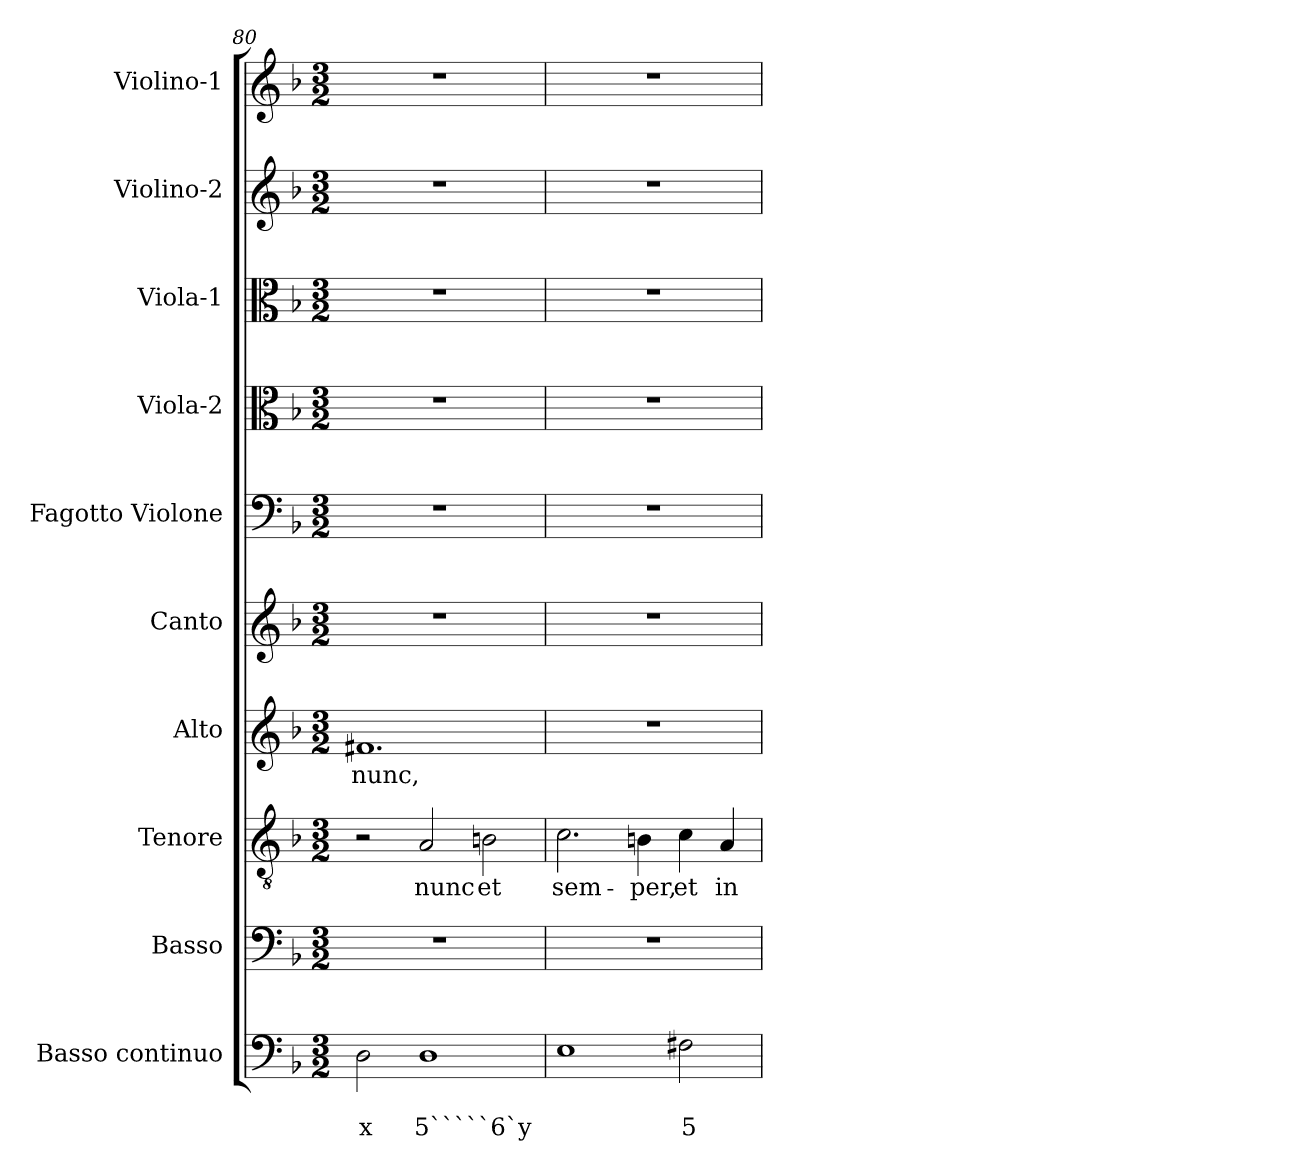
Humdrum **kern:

**kern	**text	**text	**kern	**kern	**text	**kern	**text	**kern	**kern	**kern	**kern	**kern	**kern
*part10	*part10	*part10	*part9	*part8	*part8	*part7	*part7	*part6	*part5	*part4	*part3	*part2	*part1
*staff10	*staff10	*staff10	*staff9	*staff8	*staff8	*staff7	*staff7	*staff6	*staff5	*staff4	*staff3	*staff2	*staff1
*I"Basso continuo	*	*	*I"Basso	*I"Tenore	*	*I"Alto	*	*I"Canto	*I"Fagotto Violone	*I"Viola-2	*I"Viola-1	*I"Violino-2	*I"Violino-1
*I'BC	*	*	*I'B	*I'T	*	*I'A	*	*I'C	*I'Fg	*I'Va2	*I'Va1	*I'Vi2	*I'Vi1
!!LO:PB:g=z
*clefF4	*	*	*clefF4	*clefGv2	*	*clefG2	*	*clefG2	*clefF4	*clefC3	*clefC3	*clefG2	*clefG2
*k[b-]	*	*	*k[b-]	*k[b-]	*	*k[b-]	*	*k[b-]	*k[b-]	*k[b-]	*k[b-]	*k[b-]	*k[b-]
*F:	*	*	*F:	*F:	*	*F:	*	*F:	*F:	*F:	*F:	*F:	*F:
*M3/2	*	*	*M3/2	*M3/2	*	*M3/2	*	*M3/2	*M3/2	*M3/2	*M3/2	*M3/2	*M3/2
=80	=80	=80	=80	=80	=80	=80	=80	=80	=80	=80	=80	=80	=80
!	!	!LO:LY:b	!	!	!	!	!	!	!	!	!	!	!
!	!	!	!	!	!	!	!LO:LY:b	!	!	!	!	!	!
2D\	.	x	1.r	2r	.	1.f#X	nunc,	1.r	1.r	1.r	1.r	1.r	1.r
!	!	!LO:LY:b	!	!	!	!	!	!	!	!	!	!	!
!	!	!	!	!	!LO:LY:b	!	!	!	!	!	!	!	!
1D	.	5`````6`y	.	2A/	nunc	.	.	.	.	.	.	.	.
!	!	!	!	!	!LO:LY:b	!	!	!	!	!	!	!	!
.	.	.	.	2Bn\	et	.	.	.	.	.	.	.	.
=81	=81	=81	=81	=81	=81	=81	=81	=81	=81	=81	=81	=81	=81
!	!	!	!	!	!LO:LY:b	!	!	!	!	!	!	!	!
1E	.	.	1.r	2.c\	sem-	1.r	.	1.r	1.r	1.r	1.r	1.r	1.r
!	!	!	!	!	!LO:LY:b	!	!	!	!	!	!	!	!
.	.	.	.	4Bn\	-per,	.	.	.	.	.	.	.	.
!	!	!LO:LY:b	!	!	!	!	!	!	!	!	!	!	!
!	!	!	!	!	!LO:LY:b	!	!	!	!	!	!	!	!
2F#X\	.	5	.	4c\	et	.	.	.	.	.	.	.	.
!	!	!	!	!	!LO:LY:b	!	!	!	!	!	!	!	!
.	.	.	.	4A/	in	.	.	.	.	.	.	.	.
=	=	=	=	=	=	=	=	=	=	=	=	=	=
*-	*-	*-	*-	*-	*-	*-	*-	*-	*-	*-	*-	*-	*-
